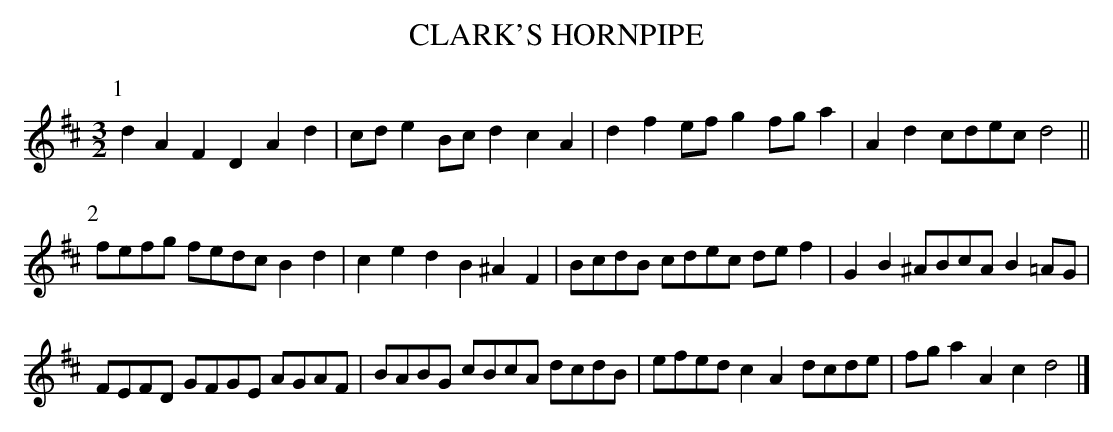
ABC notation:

X:1
T:CLARK'S HORNPIPE
M:3/2
L:1/8
K:D
P:1
d2 A2 F2 D2 A2 d2 | cd e2 Bc d2 c2 A2 | d2 f2 ef g2 fg a2 | A2 d2 cdec d4 ||
P:2
fefg fedc B2 d2 | c2 e2 d2 B2 ^A2 F2 | BcdB cdec de f2 | G2 B2 ^ABcA B2 =AG |
FEFD GFGE AGAF | BABG cBcA dcdB | efed c2 A2 dcde | fg a2 A2 c2 d4 |]
